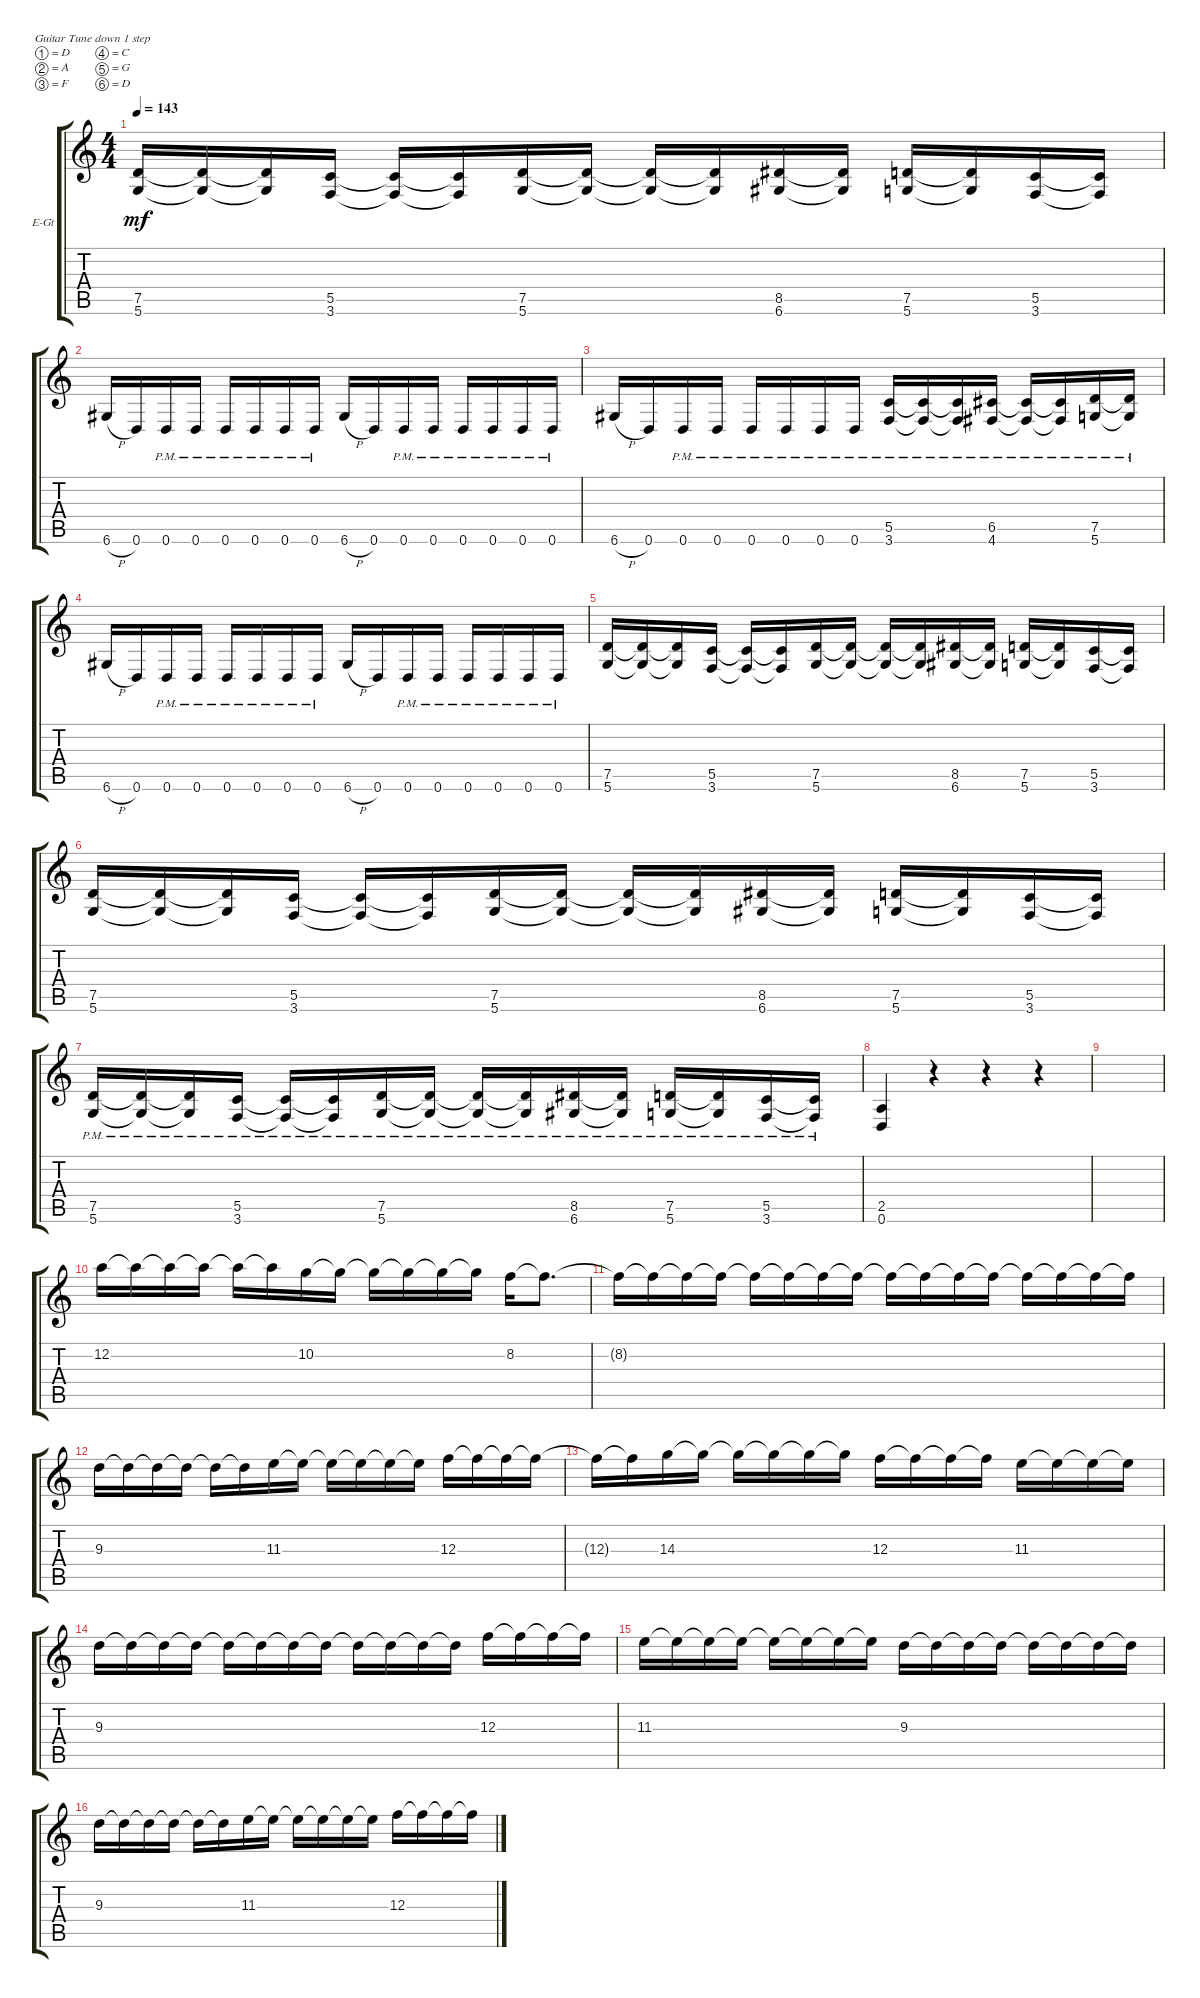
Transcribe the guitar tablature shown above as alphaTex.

\defaultSystemsLayout 4
\bracketExtendMode groupsimilarinstruments
\firstSystemTrackNameOrientation horizontal
\otherSystemsTrackNameOrientation horizontal
\track ("Electric Guitar" "E-Gt") {instrument distortionguitar}
\staff {score tabs}
\tuning (D4 A3 F3 C3 G2 D2)
\ts (4 4)
\tempo 143
\clef g2
\ks c
(5.6 7.5).16{dy mf} (5.6{t} 7.5{t}).16 (5.6{t} 7.5{t}).16 (3.6 5.5).16 (3.6{t} 5.5{t}).16 (3.6{t} 5.5{t}).16 (5.6 7.5).16 (5.6{t} 7.5{t}).16 (5.6{t} 7.5{t}).16 (5.6{t} 7.5{t}).16 (6.6 8.5).16 (6.6{t} 8.5{t}).16 (5.6 7.5).16 (5.6{t} 7.5{t}).16 (3.6 5.5).16 (3.6{t} 5.5{t}).16 |
6.6{h}.16 0.6.16 0.6{pm}.16 0.6{pm}.16 0.6{pm}.16 0.6{pm}.16 0.6{pm}.16 0.6{pm}.16 6.6{h}.16 0.6.16 0.6{pm}.16 0.6{pm}.16 0.6{pm}.16 0.6{pm}.16 0.6{pm}.16 0.6{pm}.16 |
6.6{h}.16 0.6.16 0.6{pm}.16 0.6{pm}.16 0.6{pm}.16 0.6{pm}.16 0.6{pm}.16 0.6{pm}.16 (3.6{pm} 5.5{pm}).16 (3.6{pm t} 5.5{pm t}).16 (3.6{pm t} 5.5{pm t}).16 (4.6{pm} 6.5{pm}).16 (6.5{pm t} 4.6{pm t}).16 (6.5{pm t} 4.6{pm t}).16 (5.6{pm} 7.5{pm}).16 (5.6{pm t} 7.5{pm t}).16 |
6.6{h}.16 0.6.16 0.6{pm}.16 0.6{pm}.16 0.6{pm}.16 0.6{pm}.16 0.6{pm}.16 0.6{pm}.16 6.6{h}.16 0.6.16 0.6{pm}.16 0.6{pm}.16 0.6{pm}.16 0.6{pm}.16 0.6{pm}.16 0.6{pm}.16 |
(5.6 7.5).16 (5.6{t} 7.5{t}).16 (5.6{t} 7.5{t}).16 (3.6 5.5).16 (3.6{t} 5.5{t}).16 (3.6{t} 5.5{t}).16 (5.6 7.5).16 (5.6{t} 7.5{t}).16 (5.6{t} 7.5{t}).16 (5.6{t} 7.5{t}).16 (6.6 8.5).16 (6.6{t} 8.5{t}).16 (5.6 7.5).16 (5.6{t} 7.5{t}).16 (3.6 5.5).16 (3.6{t} 5.5{t}).16 |
(5.6 7.5).16 (5.6{t} 7.5{t}).16 (5.6{t} 7.5{t}).16 (3.6 5.5).16 (3.6{t} 5.5{t}).16 (3.6{t} 5.5{t}).16 (5.6 7.5).16 (5.6{t} 7.5{t}).16 (5.6{t} 7.5{t}).16 (5.6{t} 7.5{t}).16 (6.6 8.5).16 (6.6{t} 8.5{t}).16 (5.6 7.5).16 (5.6{t} 7.5{t}).16 (3.6 5.5).16 (3.6{t} 5.5{t}).16 |
(5.6{pm} 7.5{pm}).16 (5.6{pm t} 7.5{pm t}).16 (5.6{pm t} 7.5{pm t}).16 (3.6{pm} 5.5{pm}).16 (3.6{pm t} 5.5{pm t}).16 (3.6{pm t} 5.5{pm t}).16 (5.6{pm} 7.5{pm}).16 (5.6{pm t} 7.5{pm t}).16 (5.6{pm t} 7.5{pm t}).16 (5.6{pm t} 7.5{pm t}).16 (6.6{pm} 8.5{pm}).16 (6.6{pm t} 8.5{pm t}).16 (5.6{pm} 7.5{pm}).16 (5.6{pm t} 7.5{pm t}).16 (3.6{pm} 5.5{pm}).16 (3.6{pm t} 5.5{pm t}).16 |
(0.6 2.5).4 r.4 r.4 r.4 |
|
12.2.16 12.2{t}.16 12.2{t}.16 12.2{t}.16 12.2{t}.16 12.2{t}.16 10.2.16 10.2{t}.16 10.2{t}.16 10.2{t}.16 10.2{t}.16 10.2{t}.16 8.2.16 8.2{t}.8{d} |
8.2{t}.16 8.2{t}.16 8.2{t}.16 8.2{t}.16 8.2{t}.16 8.2{t}.16 8.2{t}.16 8.2{t}.16 8.2{t}.16 8.2{t}.16 8.2{t}.16 8.2{t}.16 8.2{t}.16 8.2{t}.16 8.2{t}.16 8.2{t}.16 |
9.3.16 9.3{t}.16 9.3{t}.16 9.3{t}.16 9.3{t}.16 9.3{t}.16 11.3.16 11.3{t}.16 11.3{t}.16 11.3{t}.16 11.3{t}.16 11.3{t}.16 12.3.16 12.3{t}.16 12.3{t}.16 12.3{t}.16 |
12.3{t}.16 12.3{t}.16 14.3.16 14.3{t}.16 14.3{t}.16 14.3{t}.16 14.3{t}.16 14.3{t}.16 12.3.16 12.3{t}.16 12.3{t}.16 12.3{t}.16 11.3.16 11.3{t}.16 11.3{t}.16 11.3{t}.16 |
9.3.16 9.3{t}.16 9.3{t}.16 9.3{t}.16 9.3{t}.16 9.3{t}.16 9.3{t}.16 9.3{t}.16 9.3{t}.16 9.3{t}.16 9.3{t}.16 9.3{t}.16 12.3.16 12.3{t}.16 12.3{t}.16 12.3{t}.16 |
11.3.16 11.3{t}.16 11.3{t}.16 11.3{t}.16 11.3{t}.16 11.3{t}.16 11.3{t}.16 11.3{t}.16 9.3.16 9.3{t}.16 9.3{t}.16 9.3{t}.16 9.3{t}.16 9.3{t}.16 9.3{t}.16 9.3{t}.16 |
9.3.16 9.3{t}.16 9.3{t}.16 9.3{t}.16 9.3{t}.16 9.3{t}.16 11.3.16 11.3{t}.16 11.3{t}.16 11.3{t}.16 11.3{t}.16 11.3{t}.16 12.3.16 12.3{t}.16 12.3{t}.16 12.3{t}.16
